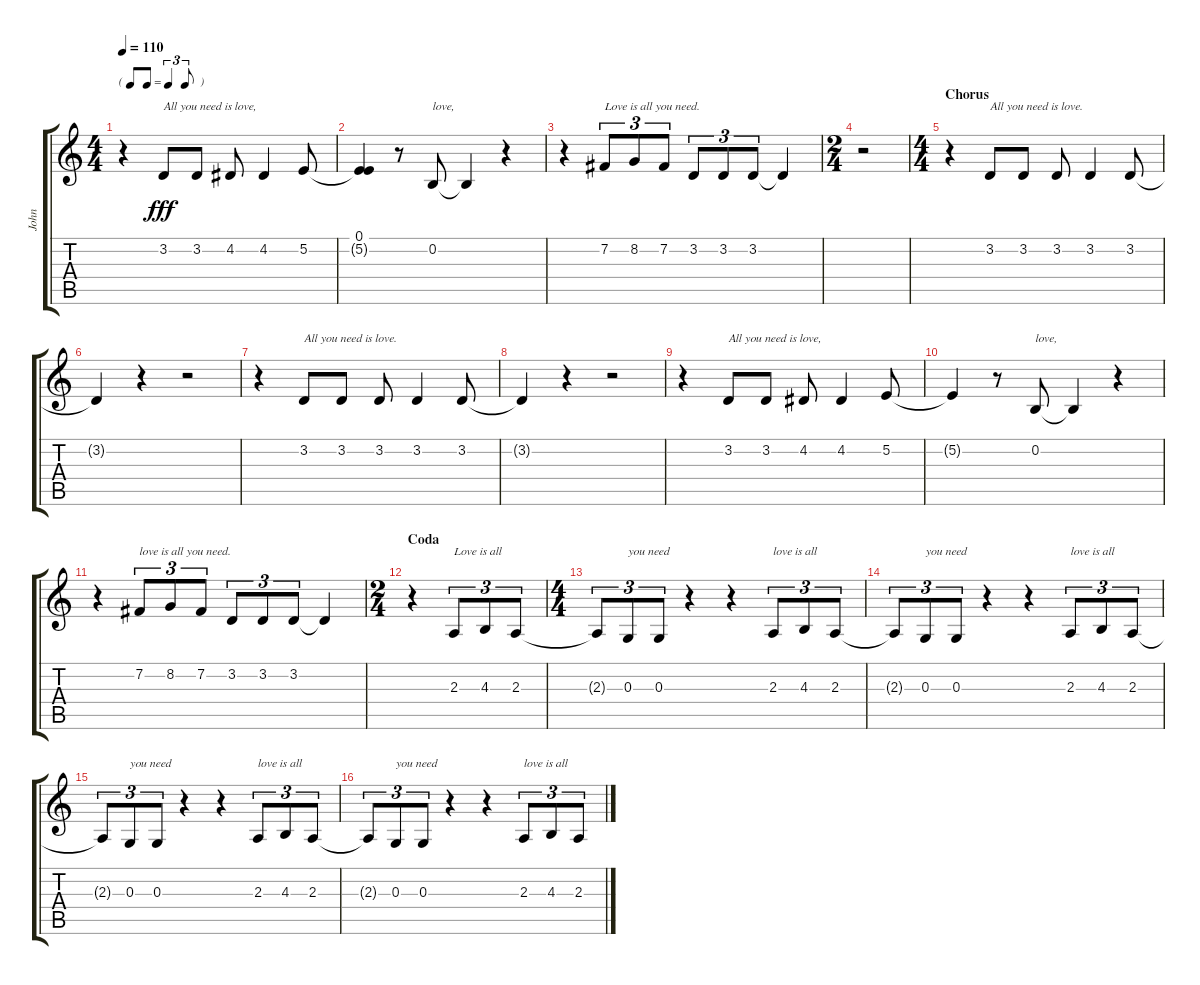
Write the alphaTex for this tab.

\track ("John" "John") {instrument altosax}
\staff {score tabs}
\tuning (E4 B3 G3 D3 A2 E2) {hide}
\ts (4 4)
\tf triplet8th
\tempo 110
\clef g2
\ks c
r.4{dy fff} 3.2.8{txt "All you need is love,"} 3.2.8 4.2.8 4.2.4 5.2.8 |
(0.1 5.2{t}).4 r.8 0.2.8{txt "love,"} 0.2{t}.4 r.4 |
r.4 7.2.8{tu (3 2) txt "Love is all you need."} 8.2.8{tu (3 2)} 7.2.8{tu (3 2)} 3.2.8{tu (3 2)} 3.2.8{tu (3 2)} 3.2.8{tu (3 2)} 3.2{t}.4 |
\ts (2 4)
r.2 |
\ts (4 4)
\section ("" "Chorus")
r.4 3.2.8{txt "All you need is love."} 3.2.8 3.2.8 3.2.4 3.2.8 |
3.2{t}.4 r.4 r.2 |
r.4 3.2.8{txt "All you need is love."} 3.2.8 3.2.8 3.2.4 3.2.8 |
3.2{t}.4 r.4 r.2 |
r.4 3.2.8{txt "All you need is love,"} 3.2.8 4.2.8 4.2.4 5.2.8 |
5.2{t}.4 r.8 0.2.8{txt "love,"} 0.2{t}.4 r.4 |
r.4 7.2.8{tu (3 2) txt "love is all you need."} 8.2.8{tu (3 2)} 7.2.8{tu (3 2)} 3.2.8{tu (3 2)} 3.2.8{tu (3 2)} 3.2.8{tu (3 2)} 3.2{t}.4 |
\ts (2 4)
\section ("" "Coda")
r.4 2.3.8{tu (3 2) txt "Love is all"} 4.3.8{tu (3 2)} 2.3.8{tu (3 2)} |
\ts (4 4)
2.3{t}.8{tu (3 2)} 0.3.8{tu (3 2) txt "you need"} 0.3.8{tu (3 2)} r.4 r.4 2.3.8{tu (3 2) txt "love is all"} 4.3.8{tu (3 2)} 2.3.8{tu (3 2)} |
2.3{t}.8{tu (3 2)} 0.3.8{tu (3 2) txt "you need"} 0.3.8{tu (3 2)} r.4 r.4 2.3.8{tu (3 2) txt "love is all"} 4.3.8{tu (3 2)} 2.3.8{tu (3 2)} |
2.3{t}.8{tu (3 2)} 0.3.8{tu (3 2) txt "you need"} 0.3.8{tu (3 2)} r.4 r.4 2.3.8{tu (3 2) txt "love is all"} 4.3.8{tu (3 2)} 2.3.8{tu (3 2)} |
2.3{t}.8{tu (3 2)} 0.3.8{tu (3 2) txt "you need"} 0.3.8{tu (3 2)} r.4 r.4 2.3.8{tu (3 2) txt "love is all"} 4.3.8{tu (3 2)} 2.3.8{tu (3 2)}
